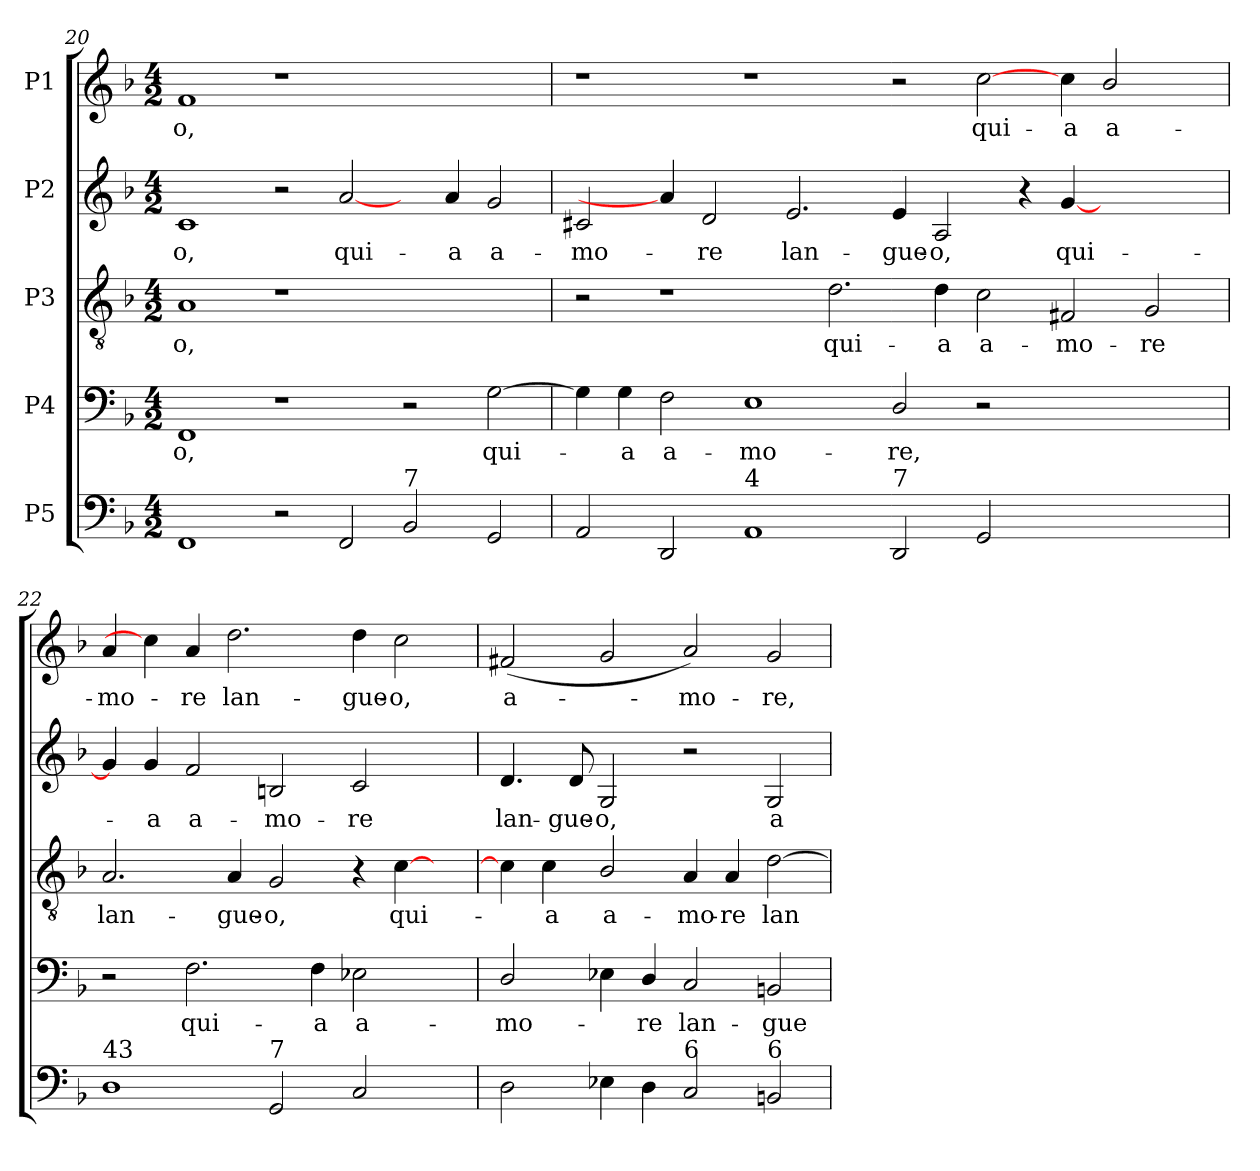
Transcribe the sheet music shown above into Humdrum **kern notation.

**kern	**kern	**text	**kern	**text	**kern	**text	**kern	**text
*part5	*part4	*part4	*part3	*part3	*part2	*part2	*part1	*part1
*staff5	*staff4	*staff4	*staff3	*staff3	*staff2	*staff2	*staff1	*staff1
*I"P5	*I"P4	*	*I"P3	*	*I"P2	*	*I"P1	*
*clefF4	*clefF4	*	*clefGv2	*	*clefG2	*	*clefG2	*
*	*	*	*ITrd7c12	*	*	*	*	*
*k[b-]	*k[b-]	*	*k[b-]	*	*k[b-]	*	*k[b-]	*
*F:	*F:	*	*F:	*	*F:	*	*F:	*
*M4/2	*M4/2	*	*M4/2	*	*M4/2	*	*M4/2	*
=20	=20	=20	=20	=20	=20	=20	=20	=20
!	!	!LO:LY:b:color=#000000	!	!	!	!	!	!
!	!	!	!	!LO:LY:b:color=#000000	!	!	!	!
!	!	!	!	!	!	!LO:LY:b:color=#000000	!	!
!	!	!	!	!	!	!	!	!LO:LY:b:color=#000000
1FFi	1FFi	-o,	1AAi	-o,	1ci	-o,	1fi	-o,
2r	1r	.	1r	.	2r	.	1r	.
!	!	!	!	!	!	!LO:LY:b:color=#000000	!	!
2FFi/	.	.	.	.	[2ai/	qui-	.	.
!LO:TX:a:t=7	!	!	!	!	!	!	!	!
2BB-i/	2r	.	1ryy	.	4ryy	.	1ryy	.
!	!	!	!	!	!	!LO:LY:b:color=#000000	!	!
.	.	.	.	.	4ai/	-a	.	.
!	!	!LO:LY:b:color=#000000	!	!	!	!	!	!
!	!	!	!	!	!	!LO:LY:b:color=#000000	!	!
2GGi/	[2Gi\	qui-	.	.	2gi/	a-	.	.
!!LO:PB:g=z
=21	=21	=21	=21	=21	=21	=21	=21	=21
!	!	!	!	!	!	!LO:LY:b:color=#000000	!	!
2AAi/	4Gi\]	.	2r	.	2c#Xi/	-mo-	1r	.
!	!	!LO:LY:b:color=#000000	!	!	!	!	!	!
.	4Gi\	-a	.	.	.	.	.	.
!	!	!LO:LY:b:color=#000000	!	!	!	!	!	!
2DDi/	2Fi\	a-	1r	.	4ai/]	.	.	.
!	!	!	!	!	!	!LO:LY:b:color=#000000	!	!
.	.	.	.	.	2di/	-re	.	.
!LO:TX:a:t=4	!	!	!	!	!	!	!	!
!	!	!LO:LY:b:color=#000000	!	!	!	!	!	!
1AAi	1Ei	-mo-	.	.	.	.	1r	.
!	!	!	!	!	!	!LO:LY:b:color=#000000	!	!
.	.	.	.	.	2.ei/	lan-	.	.
!	!	!	!	!LO:LY:b:color=#000000	!	!	!	!
.	.	.	2.Di\	qui-	.	.	.	.
!	!	!LO:LY:b:color=#000000	!	!	!	!	!	!
!LO:TX:a:t=7	!	!	!	!	!	!	!	!
!	!	!	!	!	!	!LO:LY:b:color=#000000	!	!
2DDi/	2Di/	-re,	.	.	4ei/	-gue-	2r	.
!	!	!	!	!LO:LY:b:color=#000000	!	!	!	!
!	!	!	!	!	!	!LO:LY:b:color=#000000	!	!
.	.	.	4Di\	-a	2Ai/	-o,	.	.
!	!	!	!	!LO:LY:b:color=#000000	!	!	!	!
!	!	!	!	!	!	!	!	!LO:LY:b:color=#000000
2GGi/	2r	.	2Ci\	a-	.	.	[2cci\	qui-
.	.	.	.	.	4r	.	.	.
!	!	!	!	!LO:LY:b:color=#000000	!	!	!	!
!	!	!	!	!	!	!LO:LY:b:color=#000000	!	!
!	!	!	!	!	!	!	!	!LO:LY:b:color=#000000
1ryy	1ryy	.	2FF#Xi/	-mo-	[4gi/	qui-	4cci\	-a
!	!	!	!	!	!	!	!	!LO:LY:b:color=#000000
.	.	.	.	.	2.ryy	.	2b-i/	a-
!	!	!	!	!LO:LY:b:color=#000000	!	!	!	!
.	.	.	2GGi/	-re	.	.	.	.
.	.	.	.	.	.	.	4ryy	.
=22	=22	=22	=22	=22	=22	=22	=22	=22
!	!	!	!	!LO:LY:b:color=#000000	!	!	!	!
!LO:TX:a:t=43	!	!	!	!	!	!	!	!
!	!	!	!	!	!	!	!	!LO:LY:b:color=#000000
1Di	2r	.	2.AAi/	lan-	4gi/]	.	4ai/	-mo-
!	!	!	!	!	!	!LO:LY:b:color=#000000	!	!
.	.	.	.	.	4gi/	-a	4cci\]	.
!	!	!LO:LY:b:color=#000000	!	!	!	!	!	!
!	!	!	!	!	!	!LO:LY:b:color=#000000	!	!
!	!	!	!	!	!	!	!	!LO:LY:b:color=#000000
.	2.Fi\	qui-	.	.	2fi/	a-	4ai/	-re
!	!	!	!	!LO:LY:b:color=#000000	!	!	!	!
!	!	!	!	!	!	!	!	!LO:LY:b:color=#000000
.	.	.	4AAi/	-gue-	.	.	2.ddi\	lan-
!	!	!	!	!LO:LY:b:color=#000000	!	!	!	!
!LO:TX:a:t=7	!	!	!	!	!	!	!	!
!	!	!	!	!	!	!LO:LY:b:color=#000000	!	!
2GGi/	.	.	2GGi/	-o,	2Bni/	-mo-	.	.
!	!	!LO:LY:b:color=#000000	!	!	!	!	!	!
.	4Fi\	-a	.	.	.	.	.	.
!	!	!LO:LY:b:color=#000000	!	!	!	!	!	!
!	!	!	!	!	!	!LO:LY:b:color=#000000	!	!
!	!	!	!	!	!	!	!	!LO:LY:b:color=#000000
2Ci/	2E-Xi\	a-	4r	.	2ci/	-re	4ddi\	-gue-
!	!	!	!	!LO:LY:b:color=#000000	!	!	!	!
!	!	!	!	!	!	!	!	!LO:LY:b:color=#000000
.	.	.	[4Ci\	qui-	.	.	2cci\	-o,
4ryy	4ryy	.	4ryy	.	4ryy	.	.	.
!!LO:LB:g=z
=23	=23	=23	=23	=23	=23	=23	=23	=23
!	!	!LO:LY:b:color=#000000	!	!	!	!	!	!
!	!	!	!	!	!	!LO:LY:b:color=#000000	!	!
!	!	!	!	!	!	!	!	!LO:LY:b:color=#000000
2Di\	2Di/	-mo-	4Ci\]	.	4.di/	lan-	(2f#Xi/	a-
!	!	!	!	!LO:LY:b:color=#000000	!	!	!	!
.	.	.	4Ci\	-a	.	.	.	.
!	!	!	!	!	!	!LO:LY:b:color=#000000	!	!
.	.	.	.	.	8di/	-gue-	.	.
!	!	!	!	!LO:LY:b:color=#000000	!	!	!	!
!	!	!	!	!	!	!LO:LY:b:color=#000000	!	!
4E-Xi\	4E-Xi\	.	2BB-i/	a-	2Gi/	-o,	2gi/	.
!	!	!LO:LY:b:color=#000000	!	!	!	!	!	!
4Di\	4Di/	-re	.	.	.	.	.	.
!	!	!LO:LY:b:color=#000000	!	!	!	!	!	!
!	!	!	!	!LO:LY:b:color=#000000	!	!	!	!
!LO:TX:a:t=6	!	!	!	!	!	!	!	!
!	!	!	!	!	!	!	!	!LO:LY:b:color=#000000
2Ci/	2Ci/	lan-	4AAi/	-mo-	2r	.	2ai/)	-mo-
!	!	!	!	!LO:LY:b:color=#000000	!	!	!	!
.	.	.	4AAi/	-re	.	.	.	.
!	!	!LO:LY:b:color=#000000	!	!	!	!	!	!
!	!	!	!	!LO:LY:b:color=#000000	!	!	!	!
!	!	!	!	!	!	!LO:LY:b:color=#000000	!	!
!LO:TX:a:t=6	!	!	!	!	!	!	!	!
!	!	!	!	!	!	!	!	!LO:LY:b:color=#000000
2BBni/	2BBni/	-gue	[2Di\	lan-	2Gi/	a-	2gi/	-re,
=	=	=	=	=	=	=	=	=
*-	*-	*-	*-	*-	*-	*-	*-	*-
